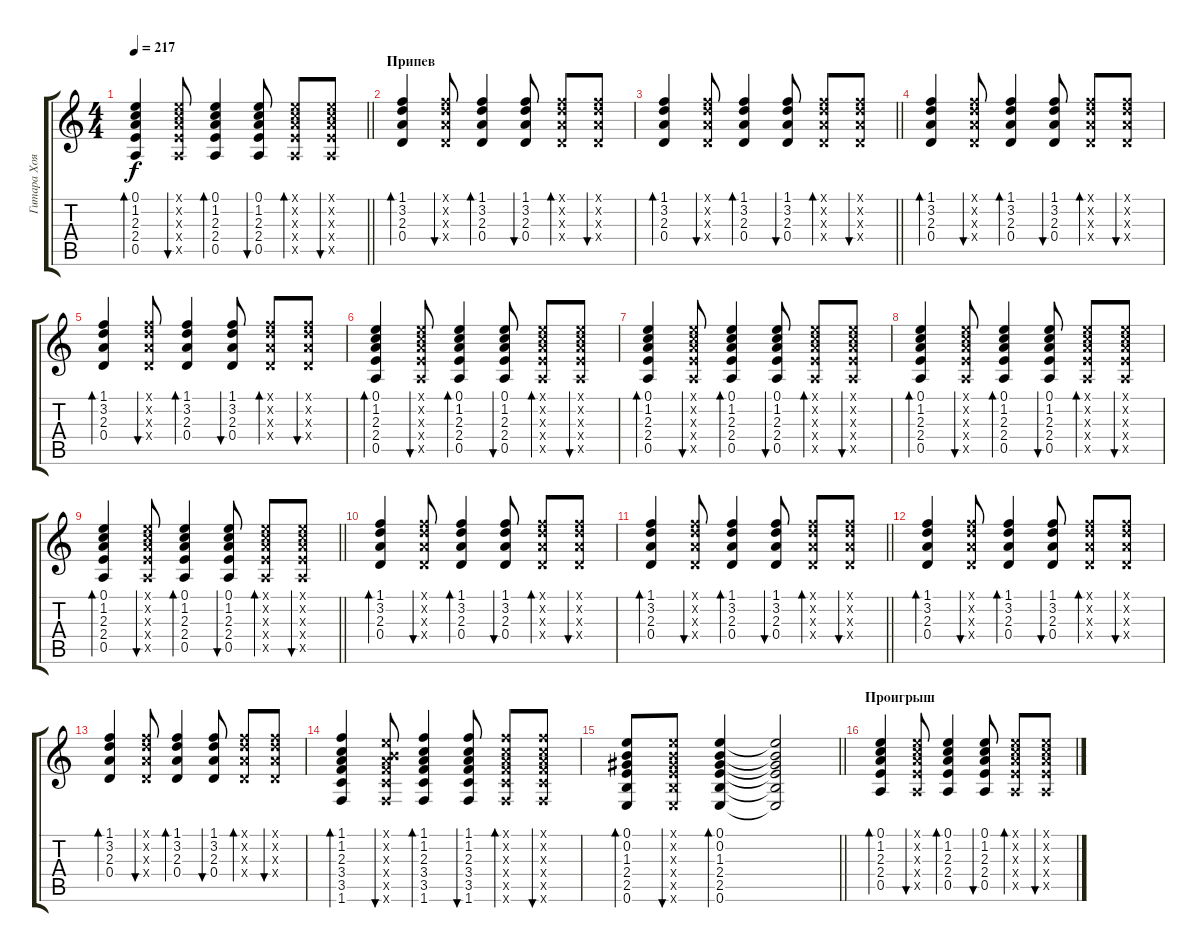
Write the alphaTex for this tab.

\track ("Гитара Хоя" "Гитара Хоя") {instrument acousticguitarsteel}
\staff {score tabs}
\tuning (E4 B3 G3 D3 A2 E2) {hide}
\ts (4 4)
\tempo 217
\clef g2
\barLineRight lightlight
\ks c
(0.1 1.2 2.3 2.4 0.5).4{bd 60 dy f} (0.1{x} 1.2{x} 2.3{x} 2.4{x} 0.5{x}).8{bu 60} (0.1 1.2 2.3 2.4 0.5).4{bd 60} (0.1 1.2 2.3 2.4 0.5).8{bu 60} (0.1{x} 1.2{x} 2.3{x} 2.4{x} 0.5{x}).8{bd 60} (0.1{x} 1.2{x} 2.3{x} 2.4{x} 0.5{x}).8{bu 60} |
\section ("" "Припев")
(1.1 3.2 2.3 0.4).4{bd 60} (1.1{x} 3.2{x} 2.3{x} 0.4{x}).8{bu 60} (1.1 3.2 2.3 0.4).4{bd 60} (1.1 3.2 2.3 0.4).8{bu 60} (1.1{x} 3.2{x} 2.3{x} 0.4{x}).8{bd 60} (1.1{x} 3.2{x} 2.3{x} 0.4{x}).8{bu 60} |
\barLineRight lightlight
(1.1 3.2 2.3 0.4).4{bd 60} (1.1{x} 3.2{x} 2.3{x} 0.4{x}).8{bu 60} (1.1 3.2 2.3 0.4).4{bd 60} (1.1 3.2 2.3 0.4).8{bu 60} (1.1{x} 3.2{x} 2.3{x} 0.4{x}).8{bd 60} (1.1{x} 3.2{x} 2.3{x} 0.4{x}).8{bu 60} |
(1.1 3.2 2.3 0.4).4{bd 60} (1.1{x} 3.2{x} 2.3{x} 0.4{x}).8{bu 60} (1.1 3.2 2.3 0.4).4{bd 60} (1.1 3.2 2.3 0.4).8{bu 60} (1.1{x} 3.2{x} 2.3{x} 0.4{x}).8{bd 60} (1.1{x} 3.2{x} 2.3{x} 0.4{x}).8{bu 60} |
(1.1 3.2 2.3 0.4).4{bd 60} (1.1{x} 3.2{x} 2.3{x} 0.4{x}).8{bu 60} (1.1 3.2 2.3 0.4).4{bd 60} (1.1 3.2 2.3 0.4).8{bu 60} (1.1{x} 3.2{x} 2.3{x} 0.4{x}).8{bd 60} (1.1{x} 3.2{x} 2.3{x} 0.4{x}).8{bu 60} |
(0.1 1.2 2.3 2.4 0.5).4{bd 60} (0.1{x} 1.2{x} 2.3{x} 2.4{x} 0.5{x}).8{bu 60} (0.1 1.2 2.3 2.4 0.5).4{bd 60} (0.1 1.2 2.3 2.4 0.5).8{bu 60} (0.1{x} 1.2{x} 2.3{x} 2.4{x} 0.5{x}).8{bd 60} (0.1{x} 1.2{x} 2.3{x} 2.4{x} 0.5{x}).8{bu 60} |
(0.1 1.2 2.3 2.4 0.5).4{bd 60} (0.1{x} 1.2{x} 2.3{x} 2.4{x} 0.5{x}).8{bu 60} (0.1 1.2 2.3 2.4 0.5).4{bd 60} (0.1 1.2 2.3 2.4 0.5).8{bu 60} (0.1{x} 1.2{x} 2.3{x} 2.4{x} 0.5{x}).8{bd 60} (0.1{x} 1.2{x} 2.3{x} 2.4{x} 0.5{x}).8{bu 60} |
(0.1 1.2 2.3 2.4 0.5).4{bd 60} (0.1{x} 1.2{x} 2.3{x} 2.4{x} 0.5{x}).8{bu 60} (0.1 1.2 2.3 2.4 0.5).4{bd 60} (0.1 1.2 2.3 2.4 0.5).8{bu 60} (0.1{x} 1.2{x} 2.3{x} 2.4{x} 0.5{x}).8{bd 60} (0.1{x} 1.2{x} 2.3{x} 2.4{x} 0.5{x}).8{bu 60} |
\barLineRight lightlight
(0.1 1.2 2.3 2.4 0.5).4{bd 60} (0.1{x} 1.2{x} 2.3{x} 2.4{x} 0.5{x}).8{bu 60} (0.1 1.2 2.3 2.4 0.5).4{bd 60} (0.1 1.2 2.3 2.4 0.5).8{bu 60} (0.1{x} 1.2{x} 2.3{x} 2.4{x} 0.5{x}).8{bd 60} (0.1{x} 1.2{x} 2.3{x} 2.4{x} 0.5{x}).8{bu 60} |
(1.1 3.2 2.3 0.4).4{bd 60} (1.1{x} 3.2{x} 2.3{x} 0.4{x}).8{bu 60} (1.1 3.2 2.3 0.4).4{bd 60} (1.1 3.2 2.3 0.4).8{bu 60} (1.1{x} 3.2{x} 2.3{x} 0.4{x}).8{bd 60} (1.1{x} 3.2{x} 2.3{x} 0.4{x}).8{bu 60} |
\barLineRight lightlight
(1.1 3.2 2.3 0.4).4{bd 60} (1.1{x} 3.2{x} 2.3{x} 0.4{x}).8{bu 60} (1.1 3.2 2.3 0.4).4{bd 60} (1.1 3.2 2.3 0.4).8{bu 60} (1.1{x} 3.2{x} 2.3{x} 0.4{x}).8{bd 60} (1.1{x} 3.2{x} 2.3{x} 0.4{x}).8{bu 60} |
(1.1 3.2 2.3 0.4).4{bd 60} (1.1{x} 3.2{x} 2.3{x} 0.4{x}).8{bu 60} (1.1 3.2 2.3 0.4).4{bd 60} (1.1 3.2 2.3 0.4).8{bu 60} (1.1{x} 3.2{x} 2.3{x} 0.4{x}).8{bd 60} (1.1{x} 3.2{x} 2.3{x} 0.4{x}).8{bu 60} |
(1.1 3.2 2.3 0.4).4{bd 60} (1.1{x} 3.2{x} 2.3{x} 0.4{x}).8{bu 60} (1.1 3.2 2.3 0.4).4{bd 60} (1.1 3.2 2.3 0.4).8{bu 60} (1.1{x} 3.2{x} 2.3{x} 0.4{x}).8{bd 60} (1.1{x} 3.2{x} 2.3{x} 0.4{x}).8{bu 60} |
(1.1 1.2 2.3 3.4 3.5 1.6).4{bd 60} (0.1{x} 0.2{x} 2.3{x} 3.4{x} 3.5{x} 1.6{x}).8{bu 60} (1.1 1.2 2.3 3.4 3.5 1.6).4{bd 60} (1.1 1.2 2.3 3.4 3.5 1.6).8{bu 60} (1.1{x} 1.2{x} 2.3{x} 3.4{x} 3.5{x} 1.6{x}).8{bd 60} (1.1{x} 1.2{x} 2.3{x} 3.4{x} 3.5{x} 1.6{x}).8{bu 60} |
\barLineRight lightlight
(0.1 0.2 1.3 2.4 2.5 0.6).8{bd 60} (0.1{x} 0.2{x} 1.3{x} 2.4{x} 2.5{x} 0.6{x}).8{bu 60} (0.1 0.2 1.3 2.4 2.5 0.6).4{bd 60} (0.1{t} 0.2{t} 1.3{t} 2.4{t} 2.5{t} 0.6{t}).2 |
\section ("" "Проигрыш")
(0.1 1.2 2.3 2.4 0.5).4{bd 60} (0.1{x} 1.2{x} 2.3{x} 2.4{x} 0.5{x}).8{bu 60} (0.1 1.2 2.3 2.4 0.5).4{bd 60} (0.1 1.2 2.3 2.4 0.5).8{bu 60} (0.1{x} 1.2{x} 2.3{x} 2.4{x} 0.5{x}).8{bd 60} (0.1{x} 1.2{x} 2.3{x} 2.4{x} 0.5{x}).8{bu 60}
